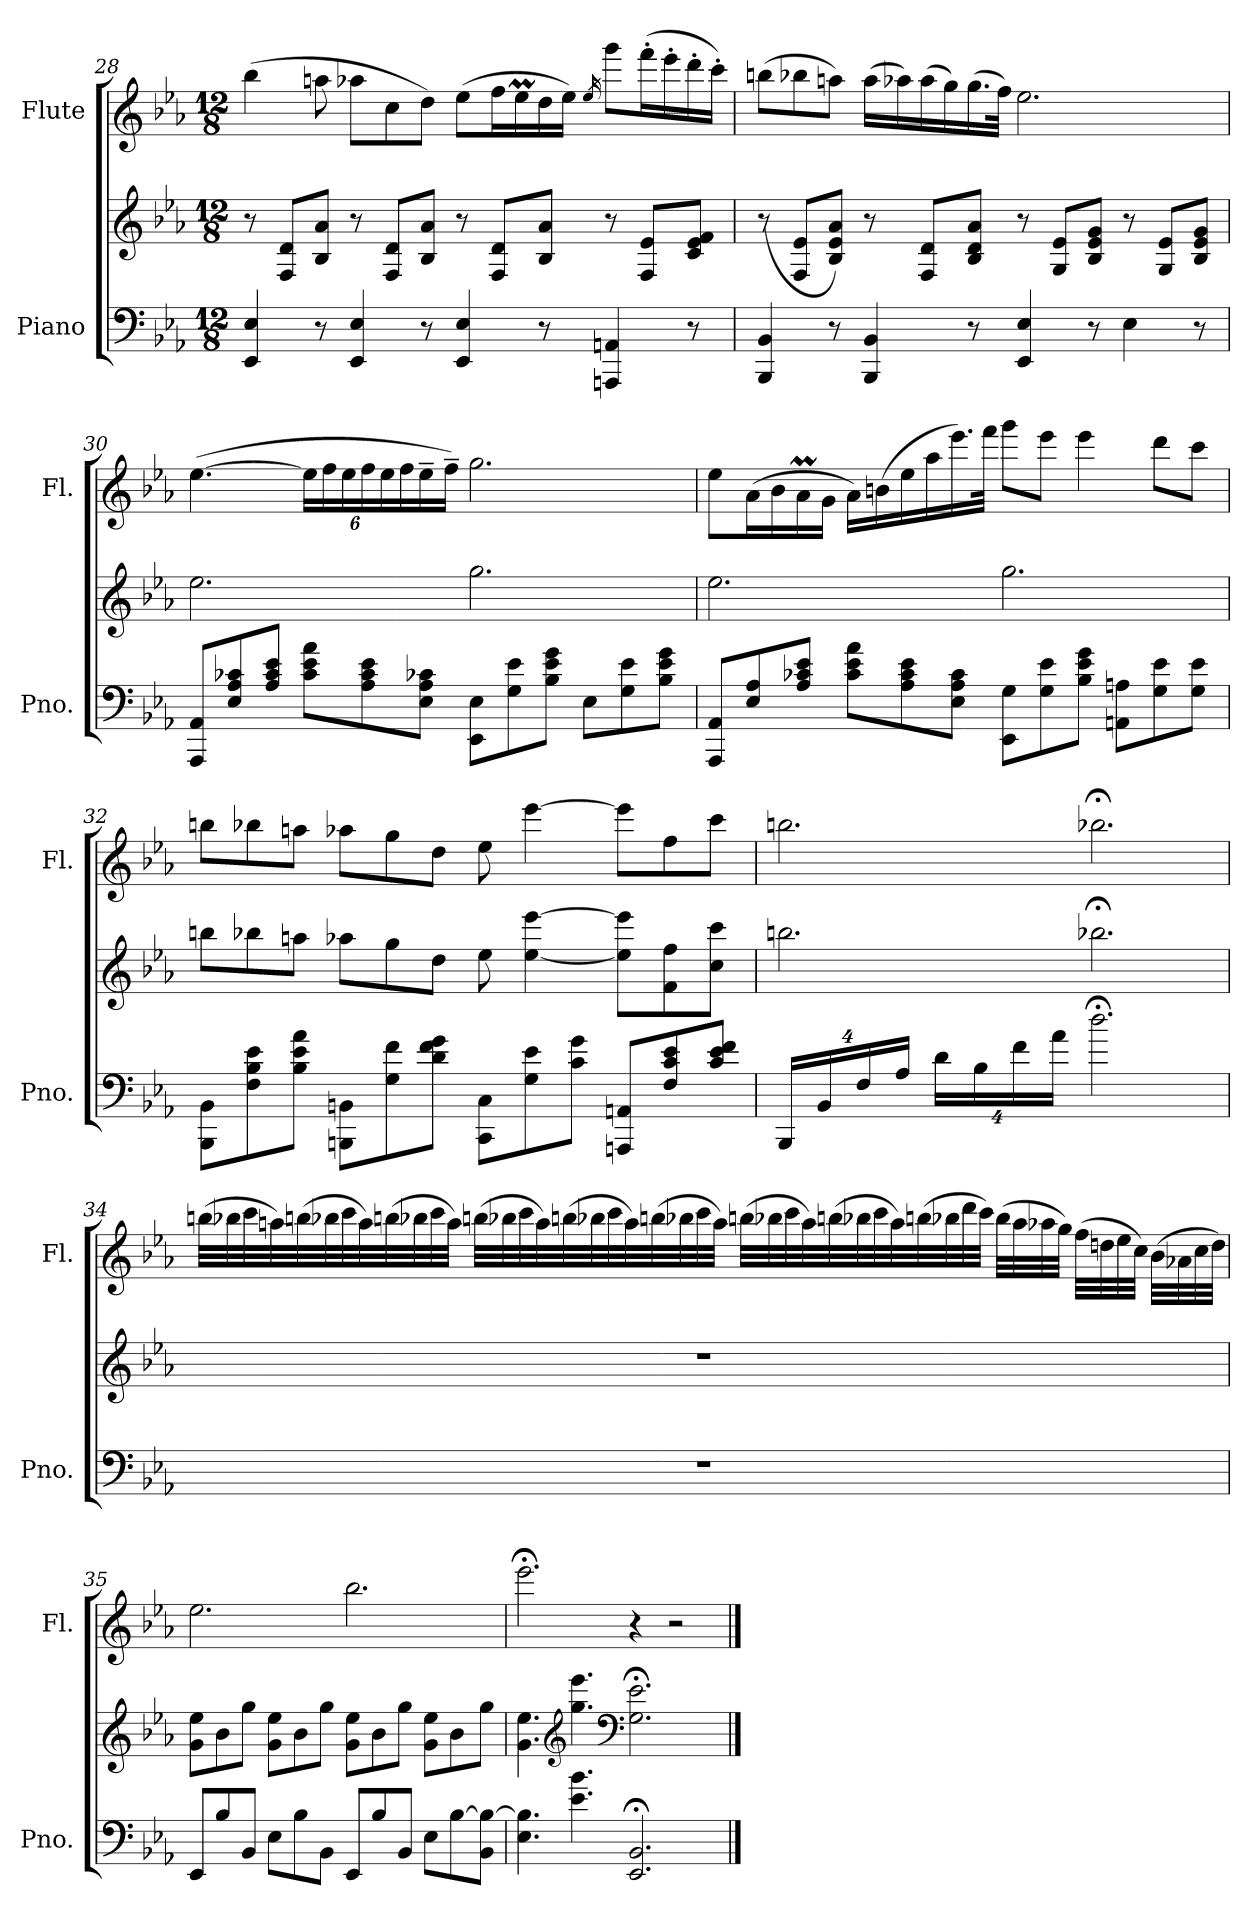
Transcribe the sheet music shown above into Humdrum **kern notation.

**kern	**kern	**kern
*part2	*part2	*part1
*staff3	*staff2	*staff1
*I"Piano	*	*I"Flute
*I'Pno.	*	*I'Fl.
*clefF4	*clefG2	*clefG2
*k[b-e-a-]	*k[b-e-a-]	*k[b-e-a-]
*M12/8	*M12/8	*M12/8
=28	=28	=28
4EE-/ 4E-/	8r	(>4bb-\
.	8F/ 8d/L	.
8r	8B-/ 8a-/J	8aan\
4EE-/ 4E-/	8r	8aa-X\L
.	8F/ 8d/L	8cc\
8r	8B-/ 8a-/J	8dd\J)
4EE-/ 4E-/	8r	(>8ee-\L
.	8F/ 8d/L	16ff\L
.	.	16ee-M\
8r	8B-/ 8a-/J	16dd\
.	.	16ee-\JJ)
.	.	16qee-/
4AAAn/ 4AAn/	8r	8ggg\L
.	8F/ 8e-/L	(>16fff'\L
.	.	16eee-'\
8r	8c/ 8e-/ 8f/J	16ddd'\
.	.	16ccc'\JJ)
!!LO:LB:g=z
=29	=29	=29
4BBB-/ 4BB-/	(<8r	(>8bbn\L
.	8F/ 8e-/L	8bb-X\
8r	8B-/ 8e-/ 8a-/J)	8aan\J)
4BBB-/ 4BB-/	8r	(>16aa\LL
.	.	16aa-X\)
.	8F/ 8d/L	(>16aa-\
.	.	16gg\)
8r	8B-/ 8d/ 8a-/J	(>16.gg\
.	.	32ff\JJk)
4EE-/ 4E-/	8r	2.ee-\
.	8G/ 8e-/L	.
8r	8B-/ 8e-/ 8g/J	.
4E-\	8r	.
.	8G/ 8e-/L	.
8r	8B-/ 8e-/ 8g/J	.
=30	=30	=30
8AAA-/ 8AA-/L	2.ee-\	(>[4.ee-\
8E-/ 8A-/ 8c-X/	.	.
8A-/ 8c-/ 8e-/J	.	.
*	*	*Xbrackettup
8c-\ 8e-\ 8a-\L	.	24ee-\LL]
.	.	24ff\
.	.	24ee-\
8A-\ 8c-\ 8e-\	.	24ff\
.	.	24ee-\
.	.	24ff\
8E-\ 8A-\ 8c-X\J	.	16ee-~\
.	.	16ff~\JJ)
8EE-\ 8E-\L	2.gg\	2.gg\
8G\ 8e-\	.	.
8B-\ 8e-\ 8g\J	.	.
8E-\L	.	.
8G\ 8e-\	.	.
8B-\ 8e-\ 8g\J	.	.
!!LO:PB:g=z
=31	=31	=31
8AAA-/ 8AA-/L	2.ee-\	8ee-\L
8E-/ 8A-/	.	(>16a-\L
.	.	16b-\
8A-/ 8c-X/ 8e-/J	.	16a-M\
.	.	16g\JJ
8c-\ 8e-\ 8a-\L	.	16a-\LL)
.	.	(>16bn\
8A-\ 8c-\ 8e-\	.	16ee-\
.	.	16aa-\
8E-\ 8A-\ 8c-\J	.	16.eee-\)
.	.	32fff\JJk
8EE-\ 8G\L	2.gg\	8ggg\L
8G\ 8e-\	.	8eee-\J
8B-\ 8e-\ 8g\J	.	4eee-\
8AAn\ 8An\L	.	.
8G\ 8e-\	.	8ddd\L
8G\ 8e-\J	.	8ccc\J
=32	=32	=32
8BBB-\ 8BB-\L	8bbn\L	8bbn\L
8F\ 8B-\ 8e-\	8bb-X\	8bb-X\
8B-\ 8e-\ 8a-\J	8aan\J	8aan\J
8BBBn\ 8BBn\L	8aa-X\L	8aa-X\L
8G\ 8f\	8gg\	8gg\
8d\ 8f\ 8g\J	8dd\J	8dd\J
8CC\ 8C\L	8ee-\	8ee-\
8G\ 8e-\	[4ee-\ [4eee-\	[4eee-\
8c\ 8g\J	.	.
8AAAn/ 8AAn/L	8ee-\] 8eee-\]L	8eee-\L]
8F/ 8c/ 8e-/	8f\ 8ff\	8ff\
8c/ 8e-/ 8f/J	8cc\ 8ccc\J	8ccc\J
!!LO:LB:g=z
=33	=33	=33
32%3BBB-/L	2.bbn\	2.bbn\
32%3BB-/	.	.
32%3F/	.	.
32%3A-/J	.	.
32%3d\L	.	.
32%3B-\	.	.
32%3f\	.	.
32%3a-\J	.	.
2.dd;<\	2.bb-X;<\	2.bb-X;<\
!!LO:LB:g=z
=34	=34	=34
1.r	1.r	(>32bbn!\LLL
.	.	32bb-X!\
.	.	32ccc!\
.	.	32aan!\)
.	.	(>32bbn!\
.	.	32bb-X!\
.	.	32ccc!\
.	.	32aa!\)
.	.	(>32bbn!\
.	.	32bb-X!\
.	.	32ccc!\
.	.	32aa!\JJJ)
.	.	(>32bbn!\LLL
.	.	32bb-X!\
.	.	32ccc!\
.	.	32aa!\)
.	.	(>32bbn!\
.	.	32bb-X!\
.	.	32ccc!\
.	.	32aa!\)
.	.	(>32bbn!\
.	.	32bb-X!\
.	.	32ccc!\
.	.	32aa!\JJJ)
.	.	(>32bbn!\LLL
.	.	32bb-X!\
.	.	32ccc!\
.	.	32aa!\)
*	*	*MM53
.	.	(>32bbn!\
.	.	32bb-X!\
.	.	32ccc!\
.	.	32aa!\)
*	*	*MM45
.	.	(>32bbn!\
.	.	32bb-X!\
.	.	32ddd!\
.	.	32ccc!\JJJ)
*	*	*MM38
.	.	(>32bb-!\LLL
.	.	32aa!\
.	.	32aa-X!\
.	.	32gg!\JJJ)
*	*	*MM30
.	.	(>32ff!\LLL
.	.	32ddn!\
.	.	32ee-!\
.	.	32cc!\JJJ)
*	*	*MM23
.	.	(>32b-!\LLL
.	.	32a-X!\
.	.	32cc!\
.	.	32dd!\JJJ)
!!LO:LB:g=z
=35	=35	=35
*	*	*MM60
8EE-/L	8g\ 8ee-\L	2.ee-\
8B-/	8b-\	.
8BB-/J	8gg\J	.
8E-\L	8g\ 8ee-\L	.
8B-\	8b-\	.
8BB-\J	8gg\J	.
8EE-/L	8g\ 8ee-\L	2.bb-\
8B-/	8b-\	.
8BB-/J	8gg\J	.
8E-\L	8g\ 8ee-\L	.
[8B-\	8b-\	.
8BB-\ 8B-\_J	8gg\J	.
=36	=36	=36
4.E-\ 4.B-\]	4.g\ 4.ee-\	2.eee-;<\
*	*clefG2	*
4.e-\ 4.b-\	4.gg\ 4.eee-\	.
*	*clefF4	*
2.EE-/; 2.BB-/;	2.G\;< 2.e-\;<	4r
.	.	2r
==	==	==
*-	*-	*-
